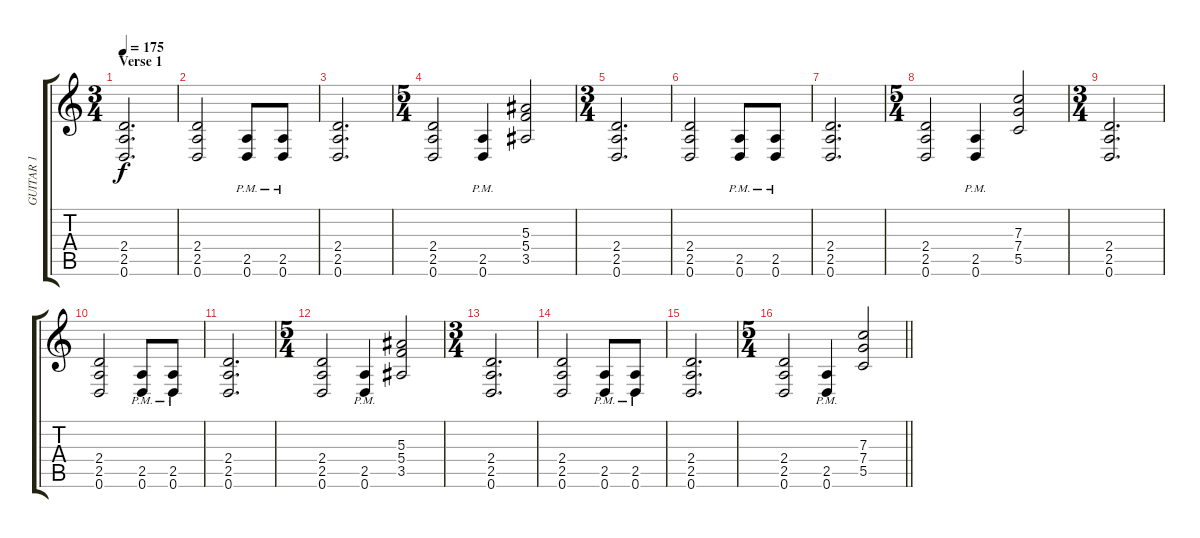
\track ("GUITAR 1" "GUITAR 1") {instrument overdrivenguitar}
\staff {score tabs}
\tuning (D4 A3 F3 C3 G2 D2) {hide}
\ts (3 4)
\section ("" "Verse 1")
\tempo 175
\clef g2
\ks c
(2.4 2.5 0.6).2{d dy f} |
(2.4 2.5 0.6).2 (2.5{pm} 0.6{pm}).8 (2.5{pm} 0.6{pm}).8 |
(2.4 2.5 0.6).2{d} |
\ts (5 4)
(2.4 2.5 0.6).2 (2.5{pm} 0.6{pm}).4 (5.3 5.4 3.5).2 |
\ts (3 4)
(2.4 2.5 0.6).2{d} |
(2.4 2.5 0.6).2 (2.5{pm} 0.6{pm}).8 (2.5{pm} 0.6{pm}).8 |
(2.4 2.5 0.6).2{d} |
\ts (5 4)
(2.4 2.5 0.6).2 (2.5{pm} 0.6{pm}).4 (7.3 7.4 5.5).2 |
\ts (3 4)
(2.4 2.5 0.6).2{d} |
(2.4 2.5 0.6).2 (2.5{pm} 0.6{pm}).8 (2.5{pm} 0.6{pm}).8 |
(2.4 2.5 0.6).2{d} |
\ts (5 4)
(2.4 2.5 0.6).2 (2.5{pm} 0.6{pm}).4 (5.3 5.4 3.5).2 |
\ts (3 4)
(2.4 2.5 0.6).2{d} |
(2.4 2.5 0.6).2 (2.5{pm} 0.6{pm}).8 (2.5{pm} 0.6{pm}).8 |
(2.4 2.5 0.6).2{d} |
\ts (5 4)
\barLineRight lightlight
(2.4 2.5 0.6).2 (2.5{pm} 0.6{pm}).4 (7.3 7.4 5.5).2
